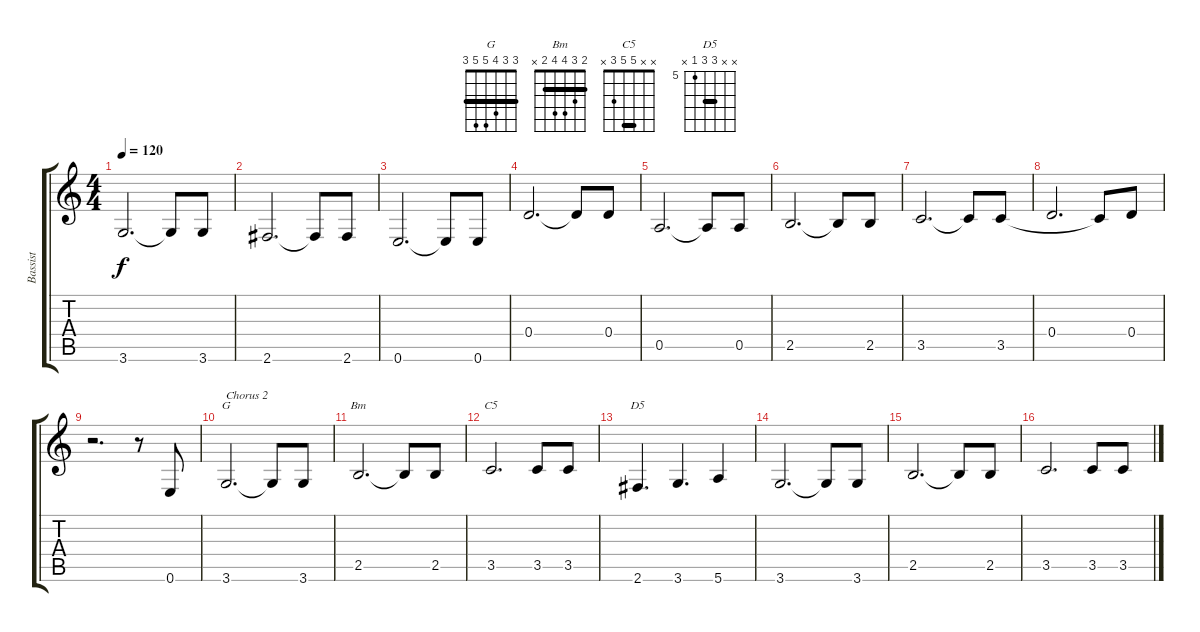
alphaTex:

\track ("Bassist" "Bassist") {instrument electricbassfinger}
\staff {score tabs}
\tuning (E4 B3 G3 D3 A2 E2) {hide}
\chord ("G" 3 3 4 5 5 3) {barre 3}
\chord ("Bm" 2 3 4 4 2 x) {barre 2}
\chord ("C5" x x 5 5 3 x) {barre 5}
\chord ("D5" x x 7 7 5 x) {firstfret 5 barre 7}
\ts (4 4)
\tempo 120
\clef g2
\ks c
3.6.2{d dy f} 3.6{t}.8 3.6.8 |
2.6.2{d} 2.6{t}.8 2.6.8 |
0.6.2{d} 0.6{t}.8 0.6.8 |
0.4.2{d} 0.4{t}.8 0.4.8 |
0.5.2{d} 0.5{t}.8 0.5.8 |
2.5.2{d} 2.5{t}.8 2.5.8 |
3.5.2{d} 3.5{t}.8 3.5.8 |
0.4.2{d} 3.5{t}.8 0.4.8 |
r.2{d} r.8 0.6.8 |
3.6.2{d ch "G" txt "Chorus 2"} 3.6{t}.8 3.6.8 |
2.5.2{d ch "Bm"} 2.5{t}.8 2.5.8 |
3.5.2{d ch "C5"} 3.5.8 3.5.8 |
2.6.4{d ch "D5"} 3.6.4{d} 5.6.4 |
3.6.2{d} 3.6{t}.8 3.6.8 |
2.5.2{d} 2.5{t}.8 2.5.8 |
3.5.2{d} 3.5.8 3.5.8
